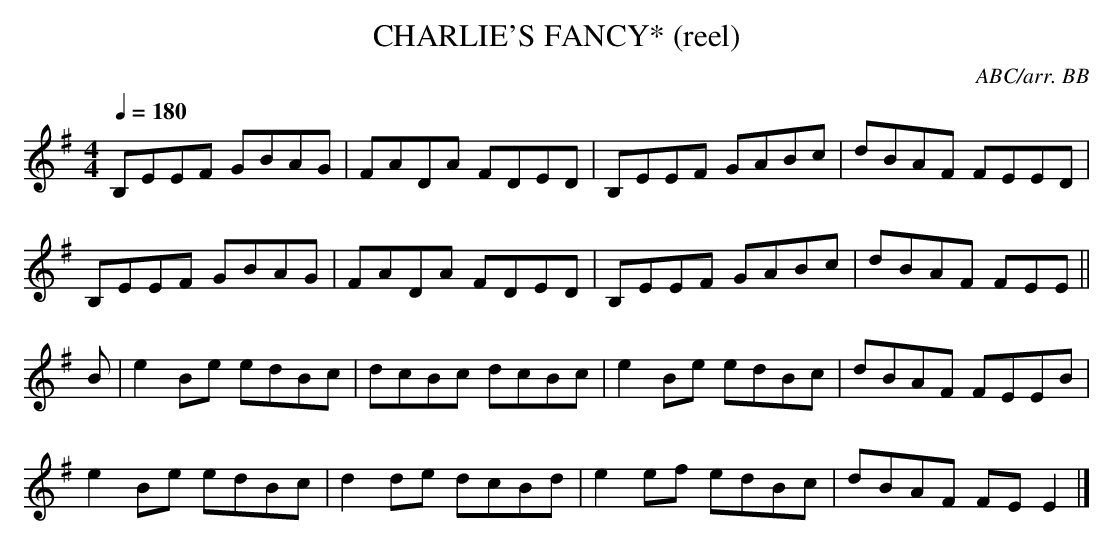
X:1
T:CHARLIE'S FANCY* (reel)
C:ABC/arr. BB
Q:1/4=180
L:1/8
M:4/4
K:Em
B,EEF GBAG|FADA FDED|B,EEF GABc|dBAF FEED|
B,EEF GBAG|FADA FDED|B,EEF GABc|dBAF FEE||
B|e2Be edBc|dcBc dcBc|e2Be edBc|dBAF FEEB|
e2Be edBc|d2de dcBd|e2ef edBc|dBAF FEE2|]
